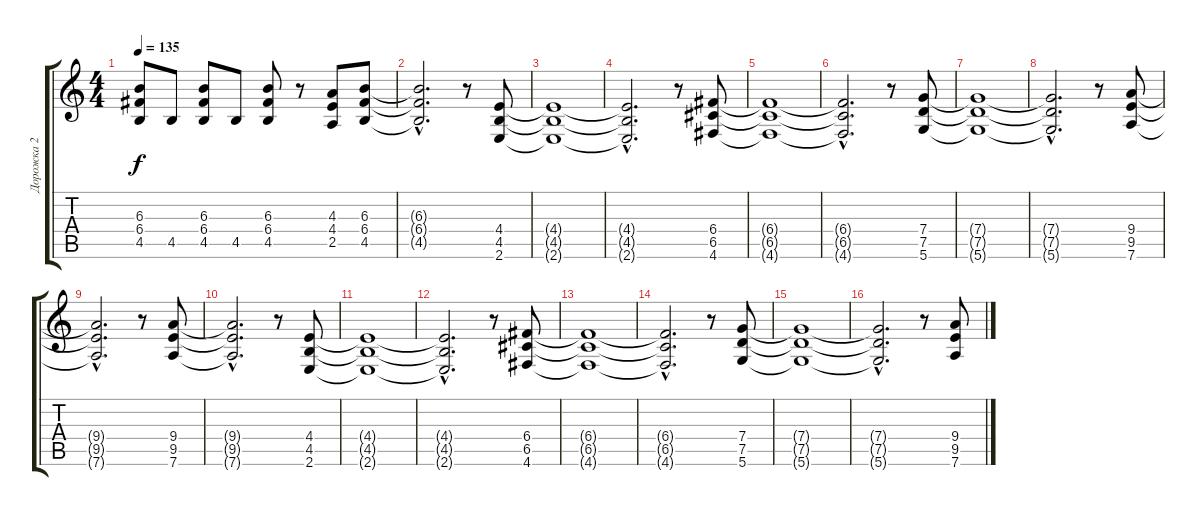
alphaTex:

\track ("Дорожка 2" "Дорожка 2") {instrument distortionguitar}
\staff {score tabs}
\tuning (D4 A3 F3 C3 G2 D2) {hide}
\ts (4 4)
\tempo 135
\clef g2
\ks c
(6.3{t} 6.4{t} 4.5{t}).8{dy f} 4.5.8 (6.3 6.4 4.5).8 4.5.8 (6.3 6.4 4.5).8 r.8 (4.3 4.4 2.5).8 (6.3 6.4 4.5).8 |
(6.3{hac t} 6.4{hac t} 4.5{hac t}).2{d} r.8 (4.4 4.5 2.6).8 |
(4.4{t} 4.5{t} 2.6{t}).1 |
(4.4{hac t} 4.5{hac t} 2.6{hac t}).2{d} r.8 (6.4 6.5 4.6).8 |
(6.4{t} 6.5{t} 4.6{t}).1 |
(6.4{hac t} 6.5{hac t} 4.6{hac t}).2{d} r.8 (7.4 7.5 5.6).8 |
(7.4{t} 7.5{t} 5.6{t}).1 |
(7.4{hac t} 7.5{hac t} 5.6{hac t}).2{d} r.8 (9.4 9.5 7.6).8 |
(9.4{hac t} 9.5{hac t} 7.6{hac t}).2{d} r.8 (9.4 9.5 7.6).8 |
(9.4{hac t} 9.5{hac t} 7.6{hac t}).2{d} r.8 (4.4 4.5 2.6).8 |
(4.4{t} 4.5{t} 2.6{t}).1 |
(4.4{hac t} 4.5{hac t} 2.6{hac t}).2{d} r.8 (6.4 6.5 4.6).8 |
(6.4{t} 6.5{t} 4.6{t}).1 |
(6.4{hac t} 6.5{hac t} 4.6{hac t}).2{d} r.8 (7.4 7.5 5.6).8 |
(7.4{t} 7.5{t} 5.6{t}).1 |
(7.4{hac t} 7.5{hac t} 5.6{hac t}).2{d} r.8 (9.4 9.5 7.6).8
